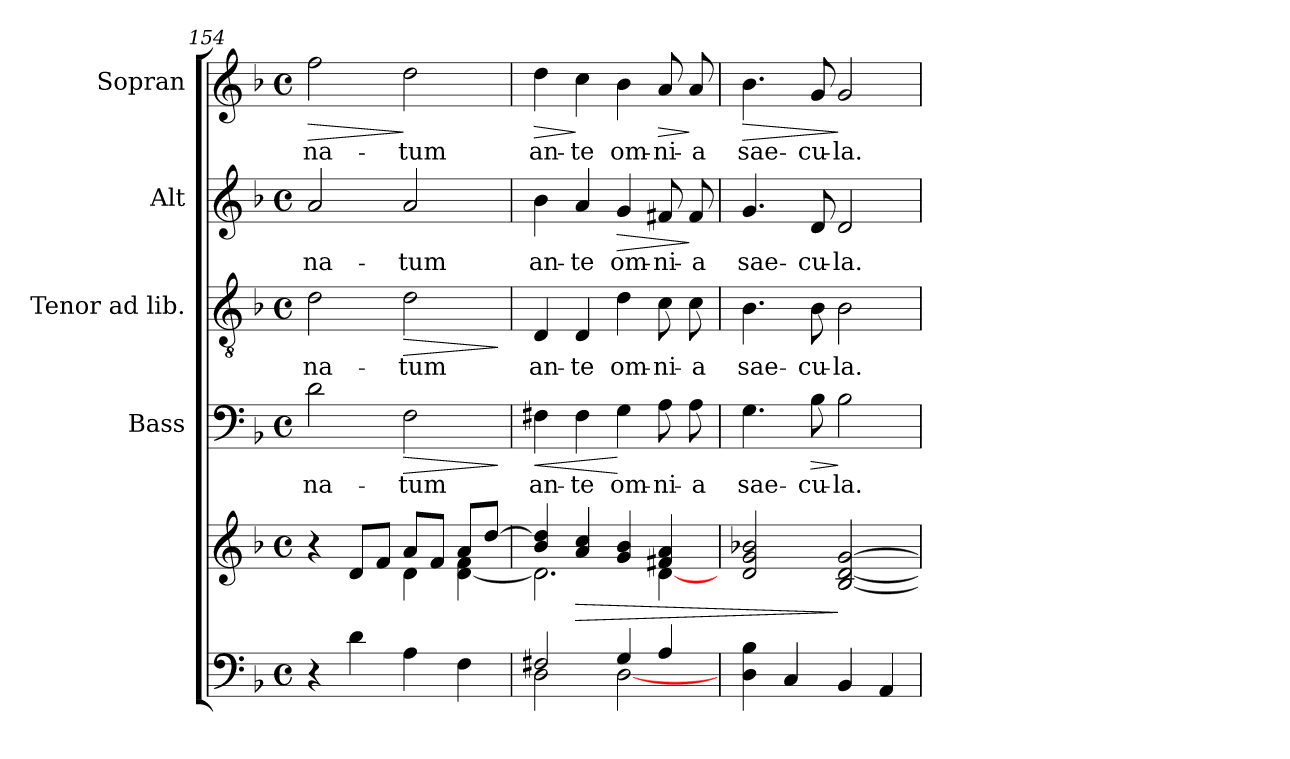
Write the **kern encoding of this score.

**kern	**kern	**dynam	**kern	**text	**dynam	**kern	**text	**dynam	**kern	**text	**dynam	**kern	**text	**dynam
*part5	*part5	*part5	*part4	*part4	*part4	*part3	*part3	*part3	*part2	*part2	*part2	*part1	*part1	*part1
*staff6	*staff5	*staff5/6	*staff4	*staff4	*staff4	*staff3	*staff3	*staff3	*staff2	*staff2	*staff2	*staff1	*staff1	*staff1
*	*	*	*I"Bass	*	*	*I"Tenor ad lib.	*	*	*I"Alt	*	*	*I"Sopran	*	*
*	*	*	*I'B.	*	*	*I'T.	*	*	*I'A.	*	*	*I'S.	*	*
*clefF4	*clefG2	*	*clefF4	*	*	*clefGv2	*	*	*clefG2	*	*	*clefG2	*	*
*k[b-]	*k[b-]	*	*k[b-]	*	*	*k[b-]	*	*	*k[b-]	*	*	*k[b-]	*	*
*F:	*F:	*	*F:	*	*	*F:	*	*	*F:	*	*	*F:	*	*
*M4/4	*M4/4	*	*M4/4	*	*	*M4/4	*	*	*M4/4	*	*	*M4/4	*	*
*met(c)	*met(c)	*	*met(c)	*	*	*met(c)	*	*	*met(c)	*	*	*met(c)	*	*
=154	=154	=154	=154	=154	=154	=154	=154	=154	=154	=154	=154	=154	=154	=154
*	*^	*	*	*	*	*	*	*	*	*	*	*	*	*
!	!	!	!	!	!LO:LY:b	!	!	!LO:LY:b	!	!	!LO:LY:b	!	!	!LO:LY:b	!LO:HP:b
4r	4r	2ryy	.	2d\	na-	.	2d\	na-	.	2a/	na-	.	2ff\	na-	>
4d\	8d/L	.	.	.	.	.	.	.	.	.	.	.	.	.	.
.	8f/J	.	.	.	.	.	.	.	.	.	.	.	.	.	.
!	!	!	!	!	!LO:LY:b	!LO:HP:b	!	!LO:LY:b	!LO:HP:b	!	!LO:LY:b	!	!	!LO:LY:b	!
4A\	8a/L	4d\	.	2F\	-tum	>	2d\	-tum	>	2a/	-tum	.	2dd\	-tum	]
.	8f/J	.	.	.	.	.	.	.	.	.	.	.	.	.	.
4F\	8a/L	[<4d\ 4f\	.	.	.	.	.	.	.	.	.	.	.	.	.
.	[>8dd/J	.	.	.	.	.	.	.	.	.	.	.	.	.	.
*	*v	*v	*	*	*	*	*	*	*	*	*	*	*	*	*
.	.	.	.	.	]	.	.	]	.	.	.	.	.	.
=155	=155	=155	=155	=155	=155	=155	=155	=155	=155	=155	=155	=155	=155	=155
*^	*^	*	*	*	*	*	*	*	*	*	*	*	*	*
!	!	!	!	!	!	!LO:LY:b	!LO:HP:b	!	!LO:LY:b	!	!	!LO:LY:b	!	!	!LO:LY:b	!LO:HP:b
2F#X/	2D\	4b-/ 4dd/]	2.d\]	.	4F#X\	an-	<	4D/	an-	.	4b-\	an-	.	4dd\	an-	>
!	!	!	!	!LO:HP:b	!	!LO:LY:b	!	!	!LO:LY:b	!	!	!LO:LY:b	!	!	!LO:LY:b	!
.	.	4a/ 4cc/	.	>	4F#\	-te	.	4D/	-te	.	4a/	-te	.	4cc\	-te	]
!	!	!	!	!	!	!LO:LY:b	!	!	!LO:LY:b	!	!	!LO:LY:b	!LO:HP:b	!	!LO:LY:b	!
4G/	[<2D\	4g/ 4b-/	.	.	4G\	om-	[	4d\	om-	.	4g/	om-	>	4b-\	om-	.
!	!	!	!	!	!	!LO:LY:b	!	!	!LO:LY:b	!	!	!LO:LY:b	!	!	!LO:LY:b	!LO:HP:b
4A/	.	4f#X/ 4a/	[<4d\	.	8A\	-ni-	.	8c\	-ni-	.	8f#X/	-ni-	.	8a/	-ni-	>
!	!	!	!	!	!	!LO:LY:b	!	!	!LO:LY:b	!	!	!LO:LY:b	!	!	!LO:LY:b	!
.	.	.	.	.	8A\	-a	.	8c\	-a	.	8f#/	-a	]	8a/	-a	]
*v	*v	*	*	*	*	*	*	*	*	*	*	*	*	*	*	*
*	*v	*v	*	*	*	*	*	*	*	*	*	*	*	*	*
!!LO:LB:g=z
=156	=156	=156	=156	=156	=156	=156	=156	=156	=156	=156	=156	=156	=156	=156
!	!	!	!	!LO:LY:b	!	!	!LO:LY:b	!	!	!LO:LY:b	!	!	!LO:LY:b	!LO:HP:b
4D\ 4B-\	2d/ 2g/ 2b-X/	.	4.G\	sae-	.	4.B-\	sae-	.	4.g/	sae-	.	4.b-\	sae-	>
4C/	.	.	.	.	.	.	.	.	.	.	.	.	.	.
!	!	!	!	!LO:LY:b	!LO:HP:b	!	!LO:LY:b	!	!	!LO:LY:b	!	!	!LO:LY:b	!
.	.	.	8B-\	-cu-	>	8B-\	-cu-	.	8d/	-cu-	.	8g/	-cu-	.
!	!	!	!	!LO:LY:b	!	!	!LO:LY:b	!	!	!LO:LY:b	!	!	!LO:LY:b	!
4BB-/	[2B-/ [2d/ [2g/	]	2B-\	-la.	]	2B-\	-la.	.	2d/	-la.	.	2g/	-la.	]
4AA/	.	.	.	.	.	.	.	.	.	.	.	.	.	.
=	=	=	=	=	=	=	=	=	=	=	=	=	=	=
*-	*-	*-	*-	*-	*-	*-	*-	*-	*-	*-	*-	*-	*-	*-
